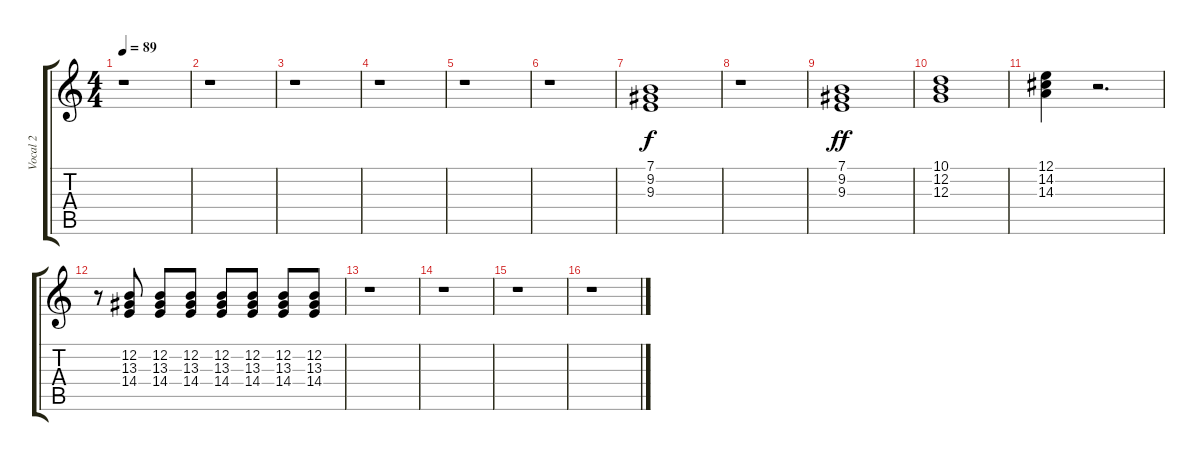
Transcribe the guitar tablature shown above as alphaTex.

\track ("Vocal 2" "Vocal 2") {instrument choiraahs}
\staff {score tabs}
\tuning (E4 B3 G3 D3 A2 E2) {hide}
\ts (4 4)
\tempo 89
\clef g2
\ks c
r.1{dy ff} |
r.1 |
r.1 |
r.1 |
r.1 |
r.1 |
(7.1 9.2 9.3).1{dy f} |
r.1 |
(7.1 9.2 9.3).1{dy ff} |
(10.1 12.2 12.3).1 |
(12.1 14.2 14.3).4 r.2{d} |
r.8 (12.2 13.3 14.4).8 (12.2 13.3 14.4).8 (12.2 13.3 14.4).8 (12.2 13.3 14.4).8 (12.2 13.3 14.4).8 (12.2 13.3 14.4).8 (12.2 13.3 14.4).8 |
r.1 |
r.1 |
r.1 |
r.1
